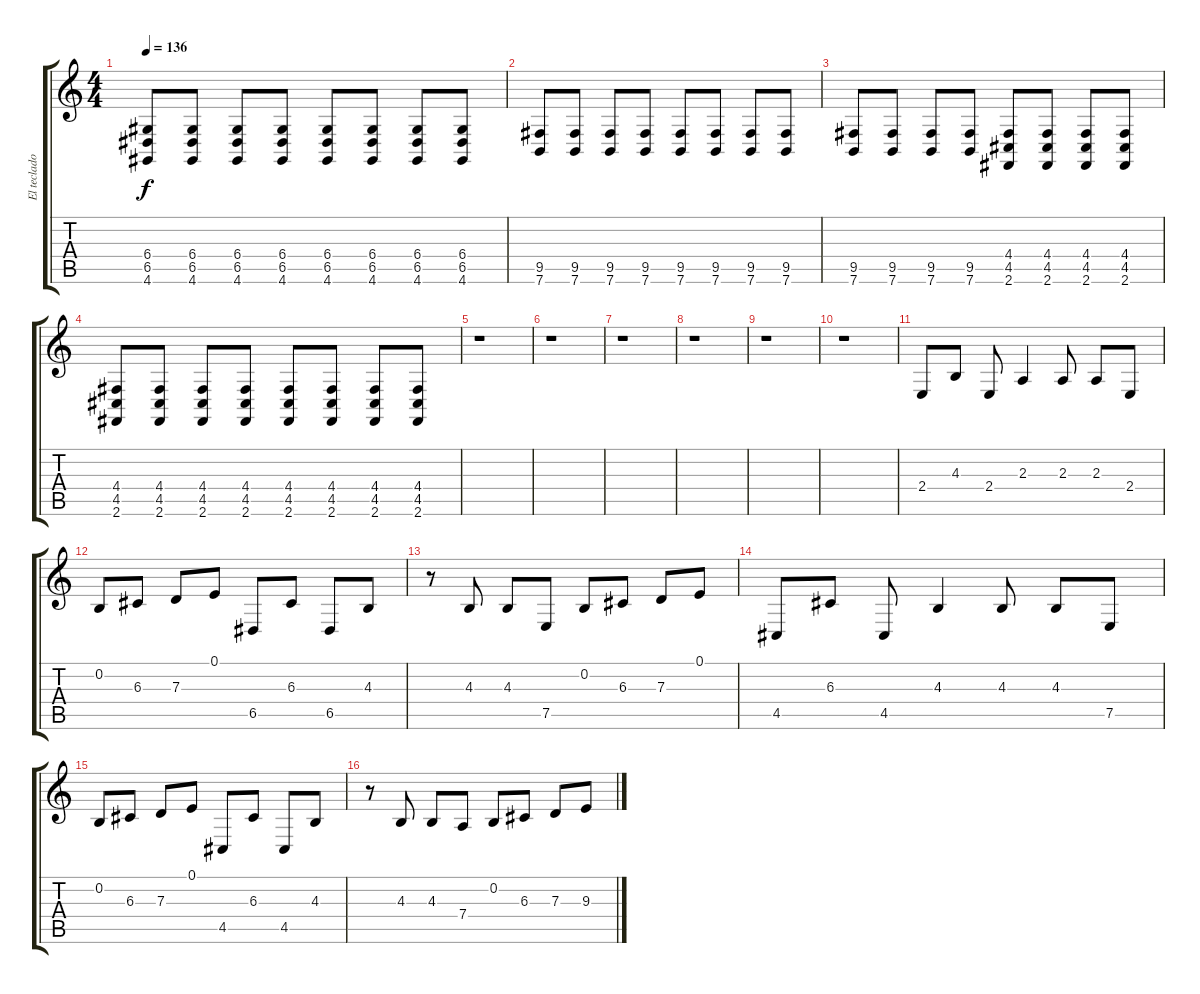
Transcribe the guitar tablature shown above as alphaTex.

\track ("El teclado" "El teclado") {instrument pad6metallic}
\staff {score tabs}
\tuning (E4 B3 G3 D3 A2 E2) {hide}
\ts (4 4)
\tempo 136
\clef g2
\ks c
(6.4 6.5 4.6).8{dy f} (6.4 6.5 4.6).8 (6.4 6.5 4.6).8 (6.4 6.5 4.6).8 (6.4 6.5 4.6).8 (6.4 6.5 4.6).8 (6.4 6.5 4.6).8 (6.4 6.5 4.6).8 |
(9.5 7.6).8 (9.5 7.6).8 (9.5 7.6).8 (9.5 7.6).8 (9.5 7.6).8 (9.5 7.6).8 (9.5 7.6).8 (9.5 7.6).8 |
(9.5 7.6).8 (9.5 7.6).8 (9.5 7.6).8 (9.5 7.6).8 (4.4 4.5 2.6).8 (4.4 4.5 2.6).8 (4.4 4.5 2.6).8 (4.4 4.5 2.6).8 |
(4.4 4.5 2.6).8 (4.4 4.5 2.6).8 (4.4 4.5 2.6).8 (4.4 4.5 2.6).8 (4.4 4.5 2.6).8 (4.4 4.5 2.6).8 (4.4 4.5 2.6).8 (4.4 4.5 2.6).8 |
r.1 |
r.1 |
r.1 |
r.1 |
r.1 |
r.1 |
2.4.8 4.3.8 2.4.8 2.3.4 2.3.8 2.3.8 2.4.8 |
0.2.8 6.3.8 7.3.8 0.1.8 6.5.8 6.3.8 6.5.8 4.3.8 |
r.8 4.3.8 4.3.8 7.5.8 0.2.8 6.3.8 7.3.8 0.1.8 |
4.5.8 6.3.8 4.5.8 4.3.4 4.3.8 4.3.8 7.5.8 |
0.2.8 6.3.8 7.3.8 0.1.8 4.5.8 6.3.8 4.5.8 4.3.8 |
r.8 4.3.8 4.3.8 7.4.8 0.2.8 6.3.8 7.3.8 9.3.8
